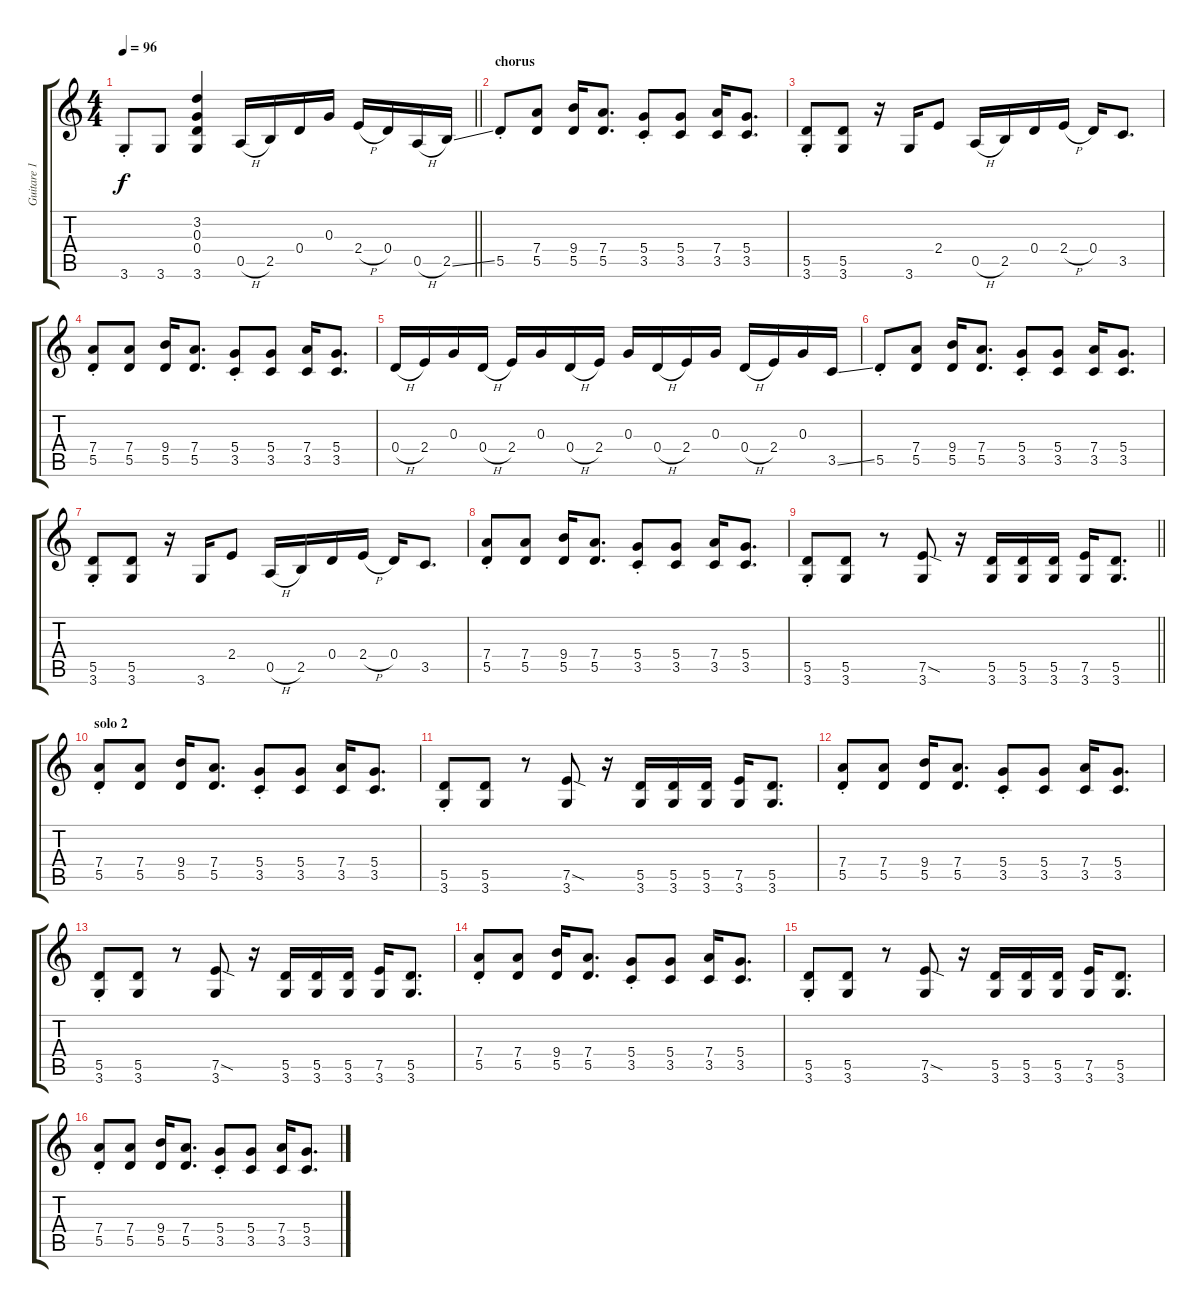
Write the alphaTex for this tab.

\track ("Guitare 1" "Guitare 1") {instrument electricguitarclean}
\staff {score tabs}
\tuning (E4 B3 G3 D3 A2 E2) {hide}
\ts (4 4)
\tempo 96
\clef g2
\barLineRight lightlight
\ks c
3.6{st}.8{dy f} 3.6.8 (3.2 0.3 0.4 3.6).4 0.5{h}.16 2.5.16 0.4.16 0.3.16 2.4{h}.16 0.4.16 0.5{h}.16 2.5{ss}.16 |
\section ("" "chorus")
5.5{st}.8 (7.4 5.5).8 (9.4 5.5).16 (7.4 5.5).8{d} (5.4{st} 3.5{st}).8 (5.4 3.5).8 (7.4 3.5).16 (5.4 3.5).8{d} |
(5.5{st} 3.6{st}).8 (5.5 3.6).8 r.16 3.6.16 2.4.8 0.5{h}.16 2.5.16 0.4.16 2.4{h}.16 0.4.16 3.5.8{d} |
(7.4{st} 5.5{st}).8 (7.4 5.5).8 (9.4 5.5).16 (7.4 5.5).8{d} (5.4{st} 3.5{st}).8 (5.4 3.5).8 (7.4 3.5).16 (5.4 3.5).8{d} |
0.4{h}.16 2.4.16 0.3.16 0.4{h}.16 2.4.16 0.3.16 0.4{h}.16 2.4.16 0.3.16 0.4{h}.16 2.4.16 0.3.16 0.4{h}.16 2.4.16 0.3.16 3.5{ss}.16 |
5.5{st}.8 (7.4 5.5).8 (9.4 5.5).16 (7.4 5.5).8{d} (5.4{st} 3.5{st}).8 (5.4 3.5).8 (7.4 3.5).16 (5.4 3.5).8{d} |
(5.5{st} 3.6{st}).8 (5.5 3.6).8 r.16 3.6.16 2.4.8 0.5{h}.16 2.5.16 0.4.16 2.4{h}.16 0.4.16 3.5.8{d} |
(7.4{st} 5.5{st}).8 (7.4 5.5).8 (9.4 5.5).16 (7.4 5.5).8{d} (5.4{st} 3.5{st}).8 (5.4 3.5).8 (7.4 3.5).16 (5.4 3.5).8{d} |
\barLineRight lightlight
(5.5{st} 3.6{st}).8 (5.5 3.6).8 r.8 (7.5{sod} 3.6).8 r.16 (5.5 3.6).16 (5.5 3.6).16 (5.5 3.6).16 (7.5 3.6).16 (5.5 3.6).8{d} |
\section ("" "solo 2")
(7.4{st} 5.5{st}).8 (7.4 5.5).8 (9.4 5.5).16 (7.4 5.5).8{d} (5.4{st} 3.5{st}).8 (5.4 3.5).8 (7.4 3.5).16 (5.4 3.5).8{d} |
(5.5{st} 3.6{st}).8 (5.5 3.6).8 r.8 (7.5{sod} 3.6).8 r.16 (5.5 3.6).16 (5.5 3.6).16 (5.5 3.6).16 (7.5 3.6).16 (5.5 3.6).8{d} |
(7.4{st} 5.5{st}).8 (7.4 5.5).8 (9.4 5.5).16 (7.4 5.5).8{d} (5.4{st} 3.5{st}).8 (5.4 3.5).8 (7.4 3.5).16 (5.4 3.5).8{d} |
(5.5{st} 3.6{st}).8 (5.5 3.6).8 r.8 (7.5{sod} 3.6).8 r.16 (5.5 3.6).16 (5.5 3.6).16 (5.5 3.6).16 (7.5 3.6).16 (5.5 3.6).8{d} |
(7.4{st} 5.5{st}).8 (7.4 5.5).8 (9.4 5.5).16 (7.4 5.5).8{d} (5.4{st} 3.5{st}).8 (5.4 3.5).8 (7.4 3.5).16 (5.4 3.5).8{d} |
(5.5{st} 3.6{st}).8 (5.5 3.6).8 r.8 (7.5{sod} 3.6).8 r.16 (5.5 3.6).16 (5.5 3.6).16 (5.5 3.6).16 (7.5 3.6).16 (5.5 3.6).8{d} |
(7.4{st} 5.5{st}).8 (7.4 5.5).8 (9.4 5.5).16 (7.4 5.5).8{d} (5.4{st} 3.5{st}).8 (5.4 3.5).8 (7.4 3.5).16 (5.4 3.5).8{d}
